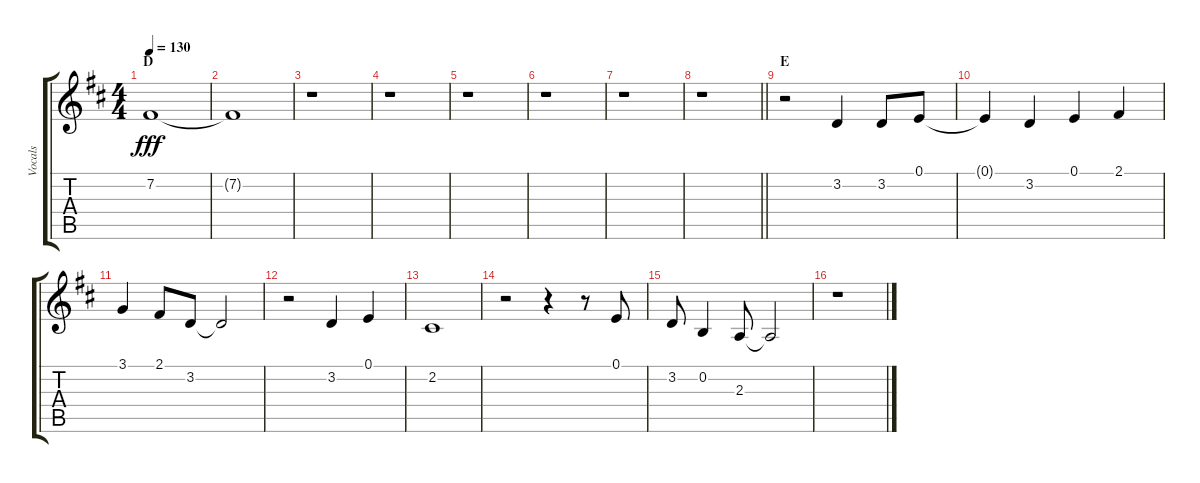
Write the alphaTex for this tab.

\track ("Vocals" "Vocals") {instrument voiceoohs}
\staff {score tabs}
\tuning (E4 B3 G3 D3 A2 E2) {hide}
\ts (4 4)
\section ("" "D")
\tempo 130
\clef g2
\ks d
7.2.1{dy fff} |
7.2{t}.1 |
r.1 |
r.1 |
r.1 |
r.1 |
r.1 |
\barLineRight lightlight
r.1 |
\section ("" "E")
r.2 3.2.4 3.2.8 0.1.8 |
0.1{t}.4 3.2.4 0.1.4 2.1.4 |
3.1.4 2.1.8 3.2.8 3.2{t}.2 |
r.2 3.2.4 0.1.4 |
2.2.1 |
r.2 r.4 r.8 0.1.8 |
3.2.8 0.2.4 2.3.8 2.3{t}.2 |
r.1
